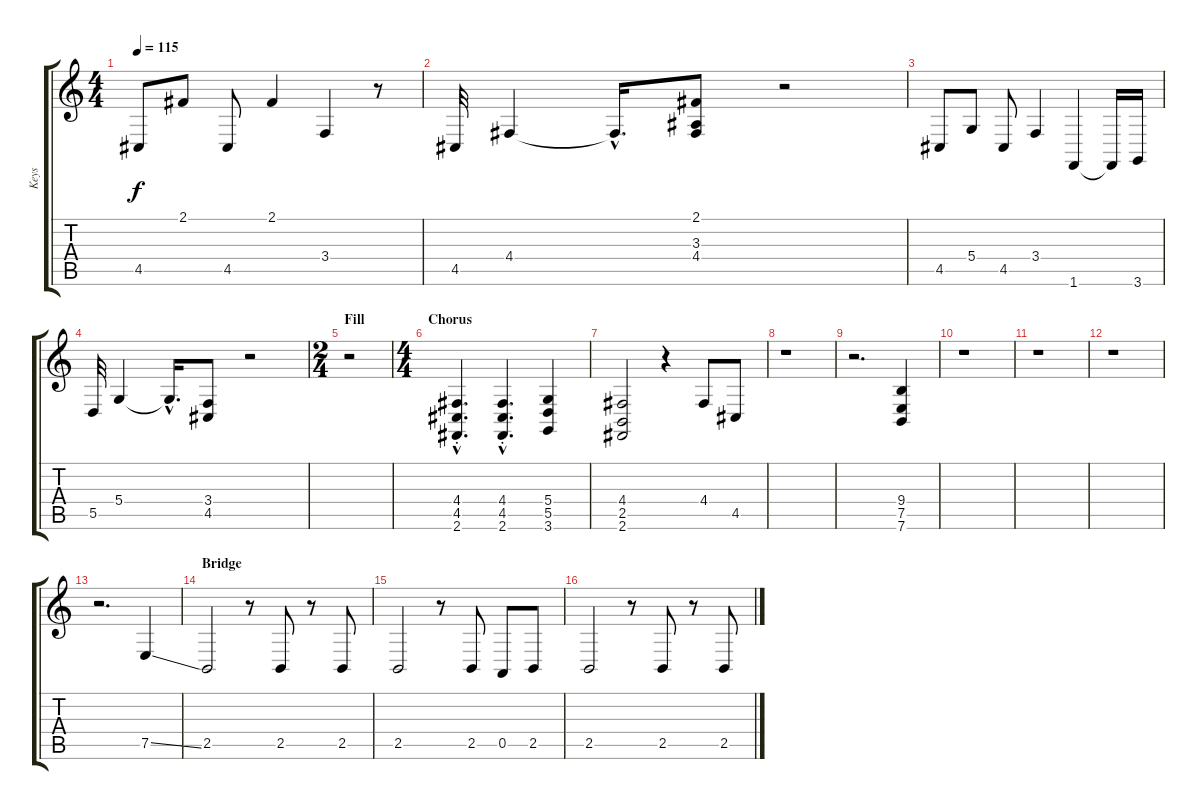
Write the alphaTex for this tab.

\track ("Keys" "Keys") {instrument accordion}
\staff {score tabs}
\tuning (E4 B3 G3 D3 A2 E2) {hide}
\ts (4 4)
\tempo 115
\clef g2
\ks c
4.5.8{dy f instrument rockorgan} 2.1.8 4.5.8 2.1.4 3.4.4 r.8 |
4.5.32 4.4.4 4.4{hac t}.16{d} (2.1 3.3 4.4).8 r.2 |
4.5.8 5.4.8 4.5.8 3.4.4 1.6.4 1.6{t}.16 3.6.16 |
5.5.32 5.4.4 5.4{hac t}.16{d} (3.4 4.5).8 r.2 |
\ts (2 4)
\section ("" "Fill")
r.2 |
\ts (4 4)
\section ("" "Chorus")
(4.4{hac st} 4.5{hac st} 2.6{hac st}).4{d instrument accordion} (4.4{hac st} 4.5{hac st} 2.6{hac st}).4{d} (5.4 5.5 3.6).4 |
(4.4 2.5 2.6).2 r.4 4.4.8 4.5.8 |
r.1 |
r.2{d} (9.4 7.5 7.6).4 |
r.1 |
r.1 |
r.1 |
r.2{d} 7.5{ss}.4 |
\section ("" "Bridge")
2.5.2 r.8 2.5.8 r.8 2.5.8 |
2.5.2 r.8 2.5.8 0.5.8 2.5.8 |
2.5.2 r.8 2.5.8 r.8 2.5.8
